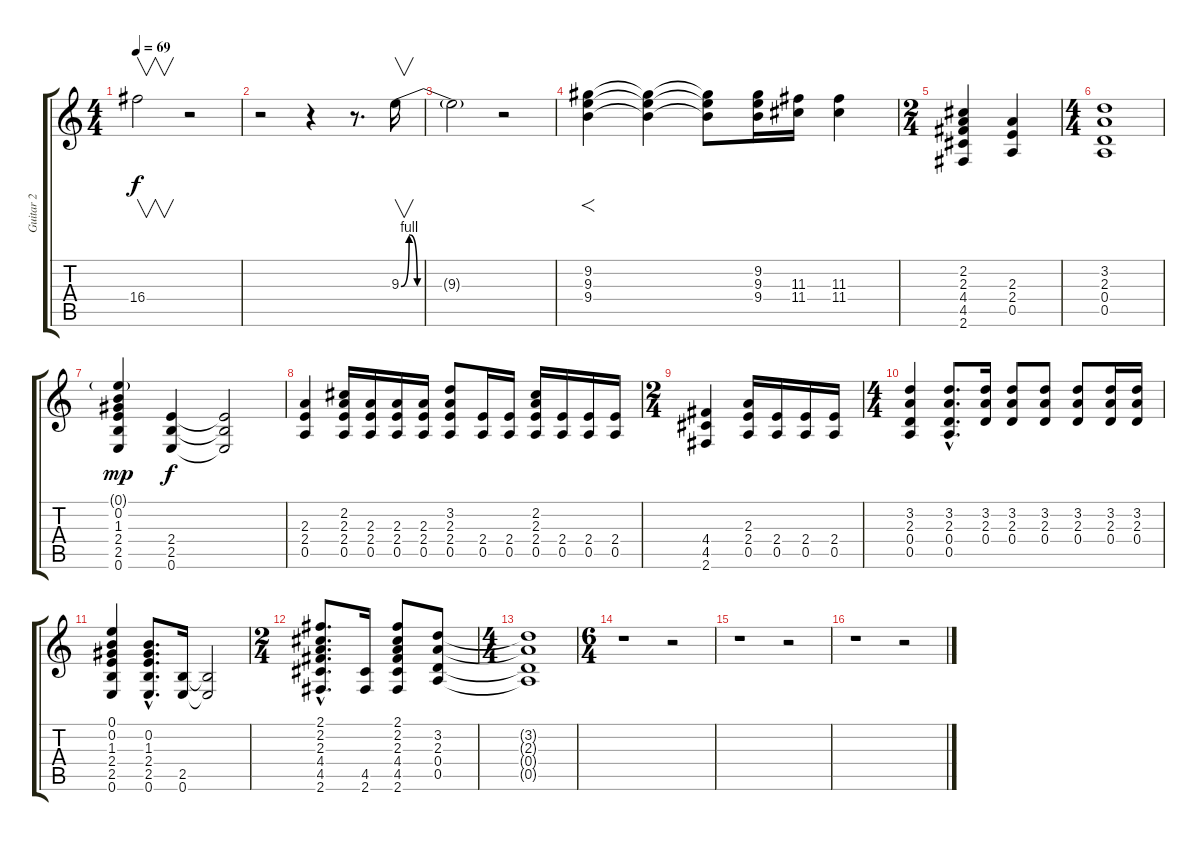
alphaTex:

\track ("Guitar 2" "Guitar 2") {instrument distortionguitar}
\staff {score tabs}
\tuning (E4 B3 G3 D3 A2 E2) {hide}
\ts (4 4)
\tempo 69
\clef g2
\ks c
16.4.2{v dy f} r.2 |
r.2 r.4 r.8{d} 9.3{be (custom 0 0 5 4 10 0 15 0 30 0 45 0 60 0)}.16{v} |
9.3{t}.2 r.2 |
(9.2 9.3 9.4).4{f} (9.2{t} 9.3{t} 9.4{t}).4 (9.2{t} 9.3{t} 9.4{t}).8 (9.2 9.3 9.4).16 (11.3 11.4).16 (11.3 11.4).4 |
\ts (2 4)
(2.2 2.3 4.4 4.5 2.6).4 (2.3 2.4 0.5).4 |
\ts (4 4)
(3.2 2.3 0.4 0.5).1 |
(0.1{g} 0.2 1.3 2.4 2.5 0.6).4{dy mp} (2.4 2.5 0.6).4{dy f} (2.4{t} 2.5{t} 0.6{t}).2 |
(2.3 2.4 0.5).4 (2.2 2.3 2.4 0.5).16 (2.3 2.4 0.5).16 (2.3 2.4 0.5).16 (2.3 2.4 0.5).16 (3.2 2.3 2.4 0.5).8 (2.4 0.5).16 (2.4 0.5).16 (2.2 2.3 2.4 0.5).16 (2.4 0.5).16 (2.4 0.5).16 (2.4 0.5).16 |
\ts (2 4)
(4.4 4.5 2.6).4 (2.3 2.4 0.5).16 (2.4 0.5).16 (2.4 0.5).16 (2.4 0.5).16 |
\ts (4 4)
(3.2 2.3 0.4 0.5).4 (3.2{hac} 2.3{hac} 0.4{hac} 0.5{hac}).8{d} (3.2 2.3 0.4).16 (3.2 2.3 0.4).8 (3.2 2.3 0.4).8 (3.2 2.3 0.4).8 (3.2 2.3 0.4).16 (3.2 2.3 0.4).16 |
(0.1 0.2 1.3 2.4 2.5 0.6).4 (0.2{hac} 1.3{hac} 2.4{hac} 2.5{hac} 0.6{hac}).8{d} (2.5 0.6).16 (2.5{t} 0.6{t}).2 |
\ts (2 4)
(2.1{hac} 2.2{hac} 2.3{hac} 4.4{hac} 4.5{hac} 2.6{hac}).8{d} (4.5 2.6).16 (2.1 2.2 2.3 4.4 4.5 2.6).8 (3.2 2.3 0.4 0.5).8 |
\ts (4 4)
(3.2{t} 2.3{t} 0.4{t} 0.5{t}).1 |
\ts (6 4)
r.1 r.2 |
r.1 r.2 |
r.1 r.2
